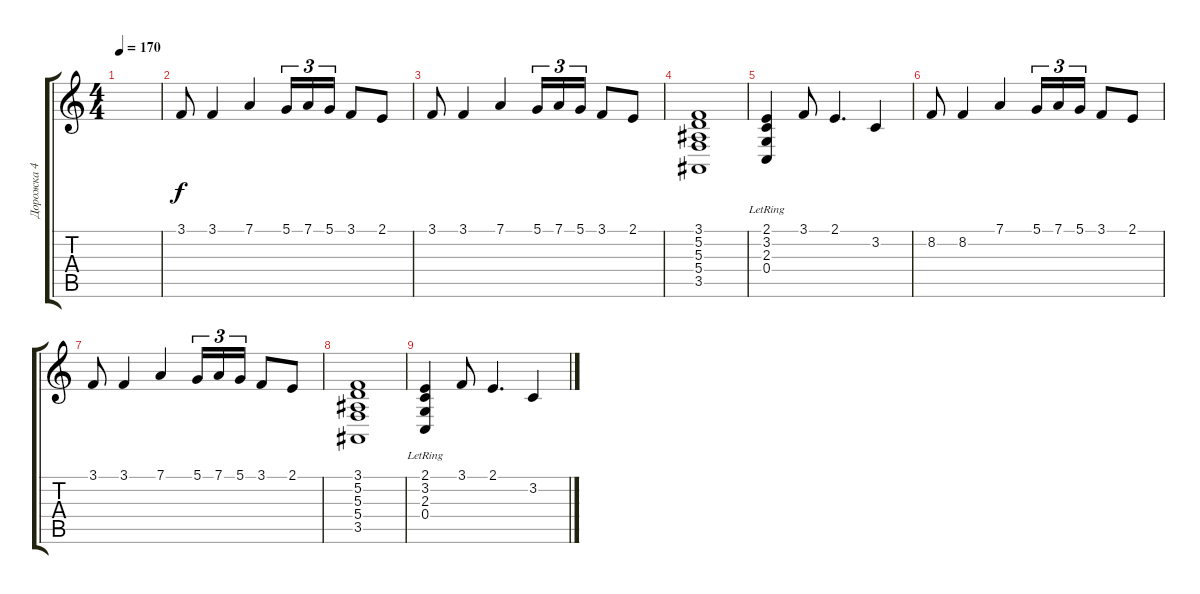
\track ("Дорожка 4" "Дорожка 4") {instrument stringensemble1}
\staff {score tabs}
\tuning (D4 A3 F3 C3 G2 D2) {hide}
\ts (4 4)
\tempo 170
\clef g2
\ks c
|
3.1.8 3.1.4 7.1.4 5.1.16{tu (3 2)} 7.1.16{tu (3 2)} 5.1.16{tu (3 2)} 3.1.8 2.1.8 |
3.1.8 3.1.4 7.1.4 5.1.16{tu (3 2)} 7.1.16{tu (3 2)} 5.1.16{tu (3 2)} 3.1.8 2.1.8 |
(3.1 5.2 5.3 5.4 3.5).1 |
(2.1 3.2{lr} 2.3{lr} 0.4{lr}).4 3.1.8 2.1.4{d} 3.2.4 |
8.2.8 8.2.4 7.1.4 5.1.16{tu (3 2)} 7.1.16{tu (3 2)} 5.1.16{tu (3 2)} 3.1.8 2.1.8 |
3.1.8 3.1.4 7.1.4 5.1.16{tu (3 2)} 7.1.16{tu (3 2)} 5.1.16{tu (3 2)} 3.1.8 2.1.8 |
(3.1 5.2 5.3 5.4 3.5).1 |
(2.1 3.2{lr} 2.3{lr} 0.4{lr}).4 3.1.8 2.1.4{d} 3.2.4
